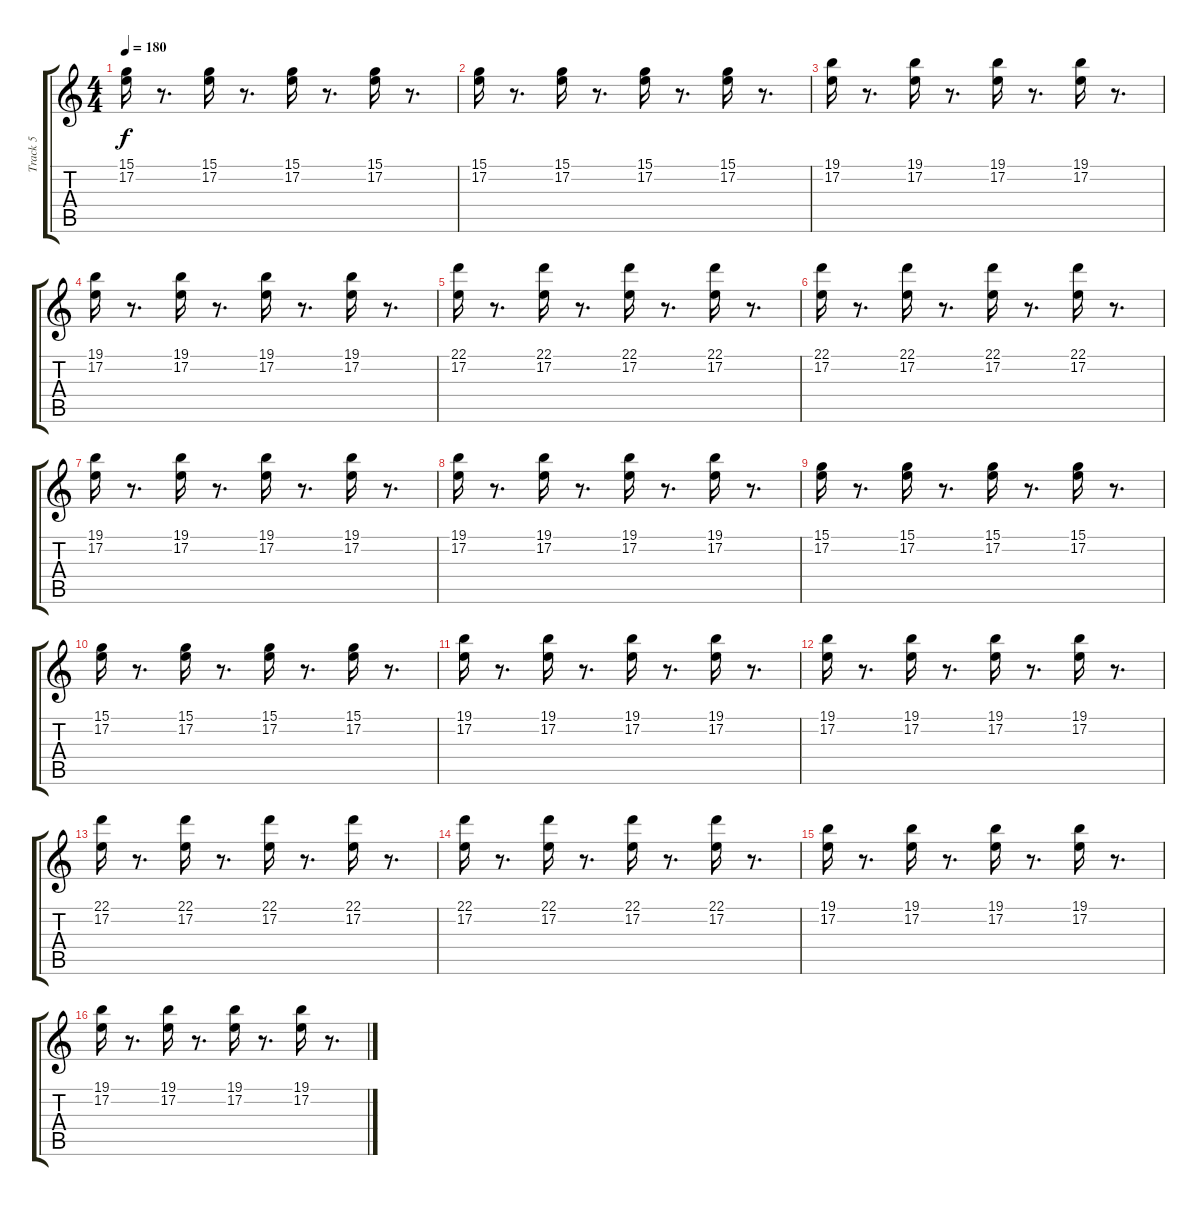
\track ("Track 5" "Track 5") {instrument stringensemble1}
\staff {score tabs}
\tuning (E4 B3 G3 D3 A2 E2) {hide}
\ts (4 4)
\tempo 180
\clef g2
\ks c
(15.1 17.2).16{dy f instrument stringensemble1} r.8{d} (15.1 17.2).16 r.8{d} (15.1 17.2).16 r.8{d} (15.1 17.2).16 r.8{d} |
(15.1 17.2).16 r.8{d} (15.1 17.2).16 r.8{d} (15.1 17.2).16 r.8{d} (15.1 17.2).16 r.8{d} |
(19.1 17.2).16 r.8{d} (19.1 17.2).16 r.8{d} (19.1 17.2).16 r.8{d} (19.1 17.2).16 r.8{d} |
(19.1 17.2).16 r.8{d} (19.1 17.2).16 r.8{d} (19.1 17.2).16 r.8{d} (19.1 17.2).16 r.8{d} |
(22.1 17.2).16 r.8{d} (22.1 17.2).16 r.8{d} (22.1 17.2).16 r.8{d} (22.1 17.2).16 r.8{d} |
(22.1 17.2).16 r.8{d} (22.1 17.2).16 r.8{d} (22.1 17.2).16 r.8{d} (22.1 17.2).16 r.8{d} |
(19.1 17.2).16 r.8{d} (19.1 17.2).16 r.8{d} (19.1 17.2).16 r.8{d} (19.1 17.2).16 r.8{d} |
(19.1 17.2).16 r.8{d} (19.1 17.2).16 r.8{d} (19.1 17.2).16 r.8{d} (19.1 17.2).16 r.8{d} |
(15.1 17.2).16 r.8{d} (15.1 17.2).16 r.8{d} (15.1 17.2).16 r.8{d} (15.1 17.2).16 r.8{d} |
(15.1 17.2).16 r.8{d} (15.1 17.2).16 r.8{d} (15.1 17.2).16 r.8{d} (15.1 17.2).16 r.8{d} |
(19.1 17.2).16 r.8{d} (19.1 17.2).16 r.8{d} (19.1 17.2).16 r.8{d} (19.1 17.2).16 r.8{d} |
(19.1 17.2).16 r.8{d} (19.1 17.2).16 r.8{d} (19.1 17.2).16 r.8{d} (19.1 17.2).16 r.8{d} |
(22.1 17.2).16 r.8{d} (22.1 17.2).16 r.8{d} (22.1 17.2).16 r.8{d} (22.1 17.2).16 r.8{d} |
(22.1 17.2).16 r.8{d} (22.1 17.2).16 r.8{d} (22.1 17.2).16 r.8{d} (22.1 17.2).16 r.8{d} |
(19.1 17.2).16 r.8{d} (19.1 17.2).16 r.8{d} (19.1 17.2).16 r.8{d} (19.1 17.2).16 r.8{d} |
(19.1 17.2).16 r.8{d} (19.1 17.2).16 r.8{d} (19.1 17.2).16 r.8{d} (19.1 17.2).16 r.8{d}
